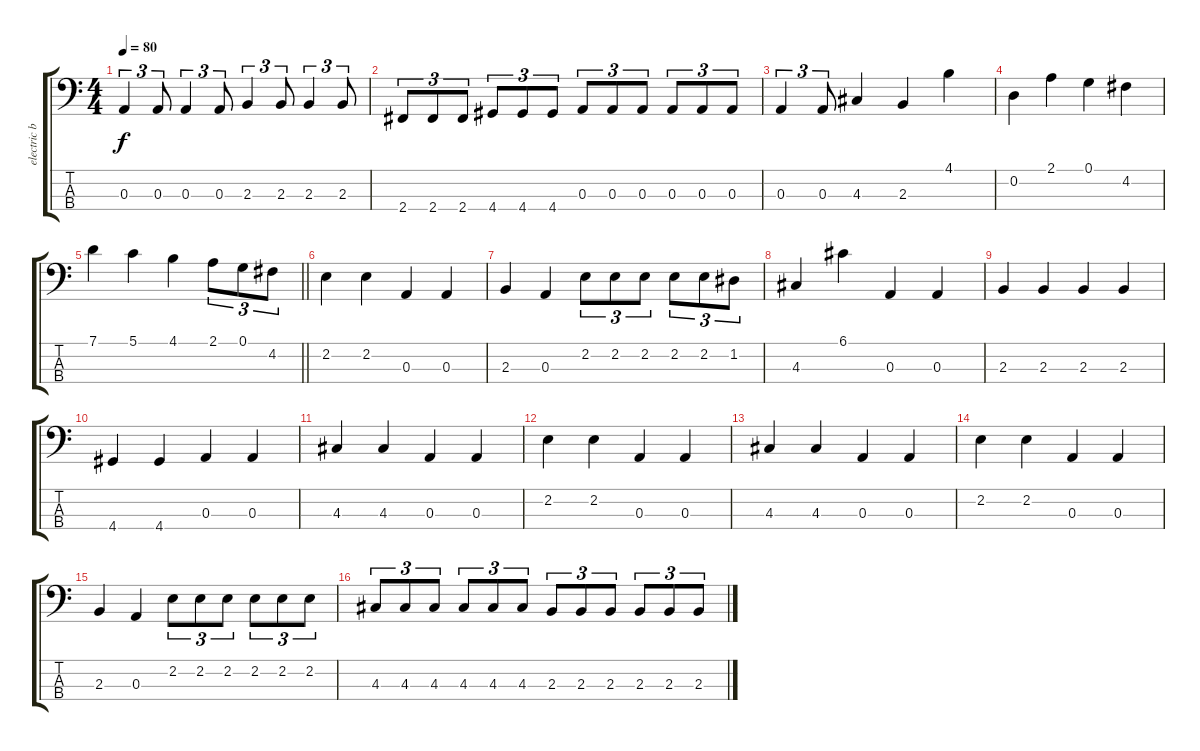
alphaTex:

\track ("electric bass" "electric b") {instrument electricbassfinger}
\staff {score tabs}
\tuning (G2 D2 A1 E1) {hide}
\ts (4 4)
\tempo 80
\clef f4
\ks c
0.3.4{tu (3 2) dy f} 0.3.8{tu (3 2)} 0.3.4{tu (3 2)} 0.3.8{tu (3 2)} 2.3.4{tu (3 2)} 2.3.8{tu (3 2)} 2.3.4{tu (3 2)} 2.3.8{tu (3 2)} |
2.4.8{tu (3 2)} 2.4.8{tu (3 2)} 2.4.8{tu (3 2)} 4.4.8{tu (3 2)} 4.4.8{tu (3 2)} 4.4.8{tu (3 2)} 0.3.8{tu (3 2)} 0.3.8{tu (3 2)} 0.3.8{tu (3 2)} 0.3.8{tu (3 2)} 0.3.8{tu (3 2)} 0.3.8{tu (3 2)} |
0.3.4{tu (3 2)} 0.3.8{tu (3 2)} 4.3.4 2.3.4 4.1.4 |
0.2.4 2.1.4 0.1.4 4.2.4 |
\barLineRight lightlight
7.1.4 5.1.4 4.1.4 2.1.8{tu (3 2)} 0.1.8{tu (3 2)} 4.2.8{tu (3 2)} |
2.2.4 2.2.4 0.3.4 0.3.4 |
2.3.4 0.3.4 2.2.8{tu (3 2)} 2.2.8{tu (3 2)} 2.2.8{tu (3 2)} 2.2.8{tu (3 2)} 2.2.8{tu (3 2)} 1.2.8{tu (3 2)} |
4.3.4 6.1.4 0.3.4 0.3.4 |
2.3.4 2.3.4 2.3.4 2.3.4 |
4.4.4 4.4.4 0.3.4 0.3.4 |
4.3.4 4.3.4 0.3.4 0.3.4 |
2.2.4 2.2.4 0.3.4 0.3.4 |
4.3.4 4.3.4 0.3.4 0.3.4 |
2.2.4 2.2.4 0.3.4 0.3.4 |
2.3.4 0.3.4 2.2.8{tu (3 2)} 2.2.8{tu (3 2)} 2.2.8{tu (3 2)} 2.2.8{tu (3 2)} 2.2.8{tu (3 2)} 2.2.8{tu (3 2)} |
4.3.8{tu (3 2)} 4.3.8{tu (3 2)} 4.3.8{tu (3 2)} 4.3.8{tu (3 2)} 4.3.8{tu (3 2)} 4.3.8{tu (3 2)} 2.3.8{tu (3 2)} 2.3.8{tu (3 2)} 2.3.8{tu (3 2)} 2.3.8{tu (3 2)} 2.3.8{tu (3 2)} 2.3.8{tu (3 2)}
